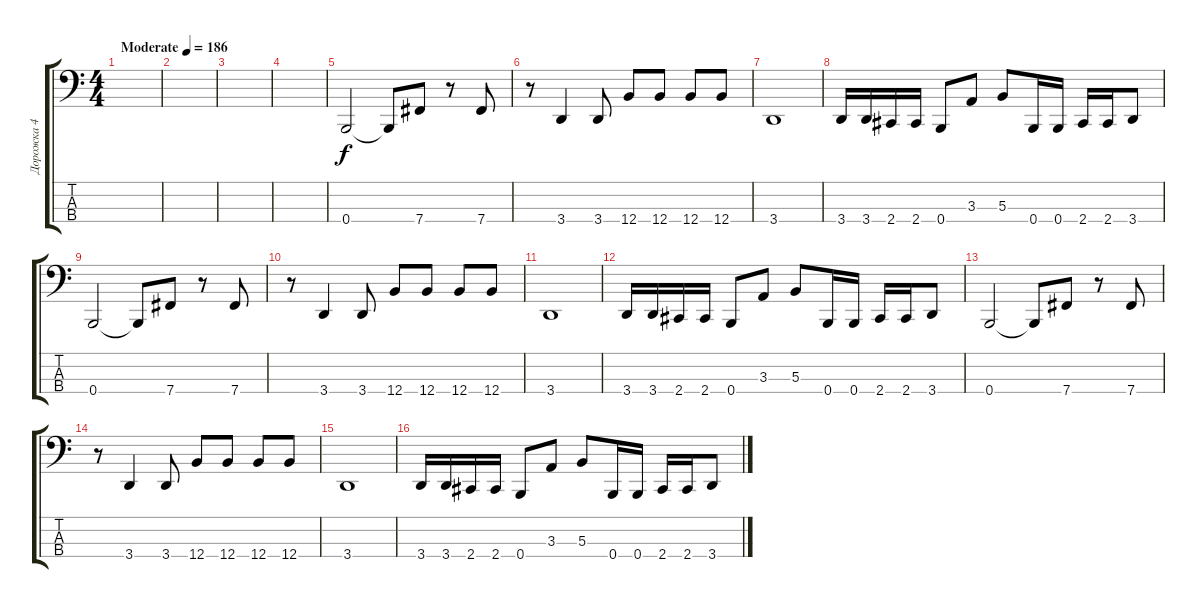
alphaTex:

\track ("Дорожка 4" "Дорожка 4") {instrument electricbassfinger}
\staff {score tabs}
\tuning (E2 B1 Gb1 B0) {hide}
\ts (4 4)
\tempo (186 "Moderate")
\clef f4
\ks c
|
|
|
|
0.4.2 0.4{t}.8 7.4.8 r.8 7.4.8 |
r.8 3.4.4 3.4.8 12.4.8 12.4.8 12.4.8 12.4.8 |
3.4.1 |
3.4.16 3.4.16 2.4.16 2.4.16 0.4.8 3.3.8 5.3.8 0.4.16 0.4.16 2.4.16 2.4.16 3.4.8 |
0.4.2 0.4{t}.8 7.4.8 r.8 7.4.8 |
r.8 3.4.4 3.4.8 12.4.8 12.4.8 12.4.8 12.4.8 |
3.4.1 |
3.4.16 3.4.16 2.4.16 2.4.16 0.4.8 3.3.8 5.3.8 0.4.16 0.4.16 2.4.16 2.4.16 3.4.8 |
0.4.2 0.4{t}.8 7.4.8 r.8 7.4.8 |
r.8 3.4.4 3.4.8 12.4.8 12.4.8 12.4.8 12.4.8 |
3.4.1 |
3.4.16 3.4.16 2.4.16 2.4.16 0.4.8 3.3.8 5.3.8 0.4.16 0.4.16 2.4.16 2.4.16 3.4.8
